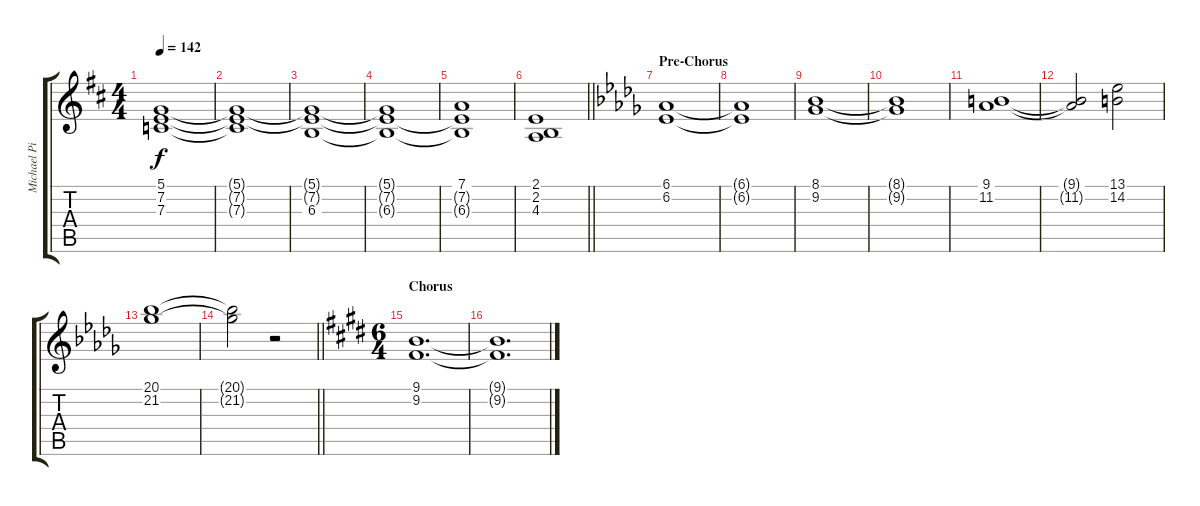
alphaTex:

\track ("Michael Pinella (string)" "Michael Pi") {instrument stringensemble1}
\staff {score tabs}
\tuning (D4 A3 F3 C3 G2 D2) {hide}
\ts (4 4)
\tempo 142
\clef g2
\ks bminor
(5.1{t} 7.2{t} 7.3).1{dy f} |
(5.1{t} 7.2{t} 7.3{t}).1 |
(5.1{t} 7.2{t} 6.3).1 |
(5.1{t} 7.2{t} 6.3{t}).1 |
(7.1 7.2{t} 6.3{t}).1 |
\barLineRight lightlight
(2.1 2.2 4.3).1 |
\section ("" "Pre-Chorus")
\ks bbminor
(6.1 6.2).1 |
(6.1{t} 6.2{t}).1 |
(8.1 9.2).1 |
(8.1{t} 9.2{t}).1 |
(9.1 11.2).1 |
(9.1{t} 11.2{t}).2 (13.1 14.2).2 |
(20.1 21.2).1 |
\barLineRight lightlight
(20.1{t} 21.2{t}).2 r.2 |
\ts (6 4)
\section ("" "Chorus")
\ks c#minor
(9.1 9.2).1{d} |
(9.1{t} 9.2{t}).1{d}
